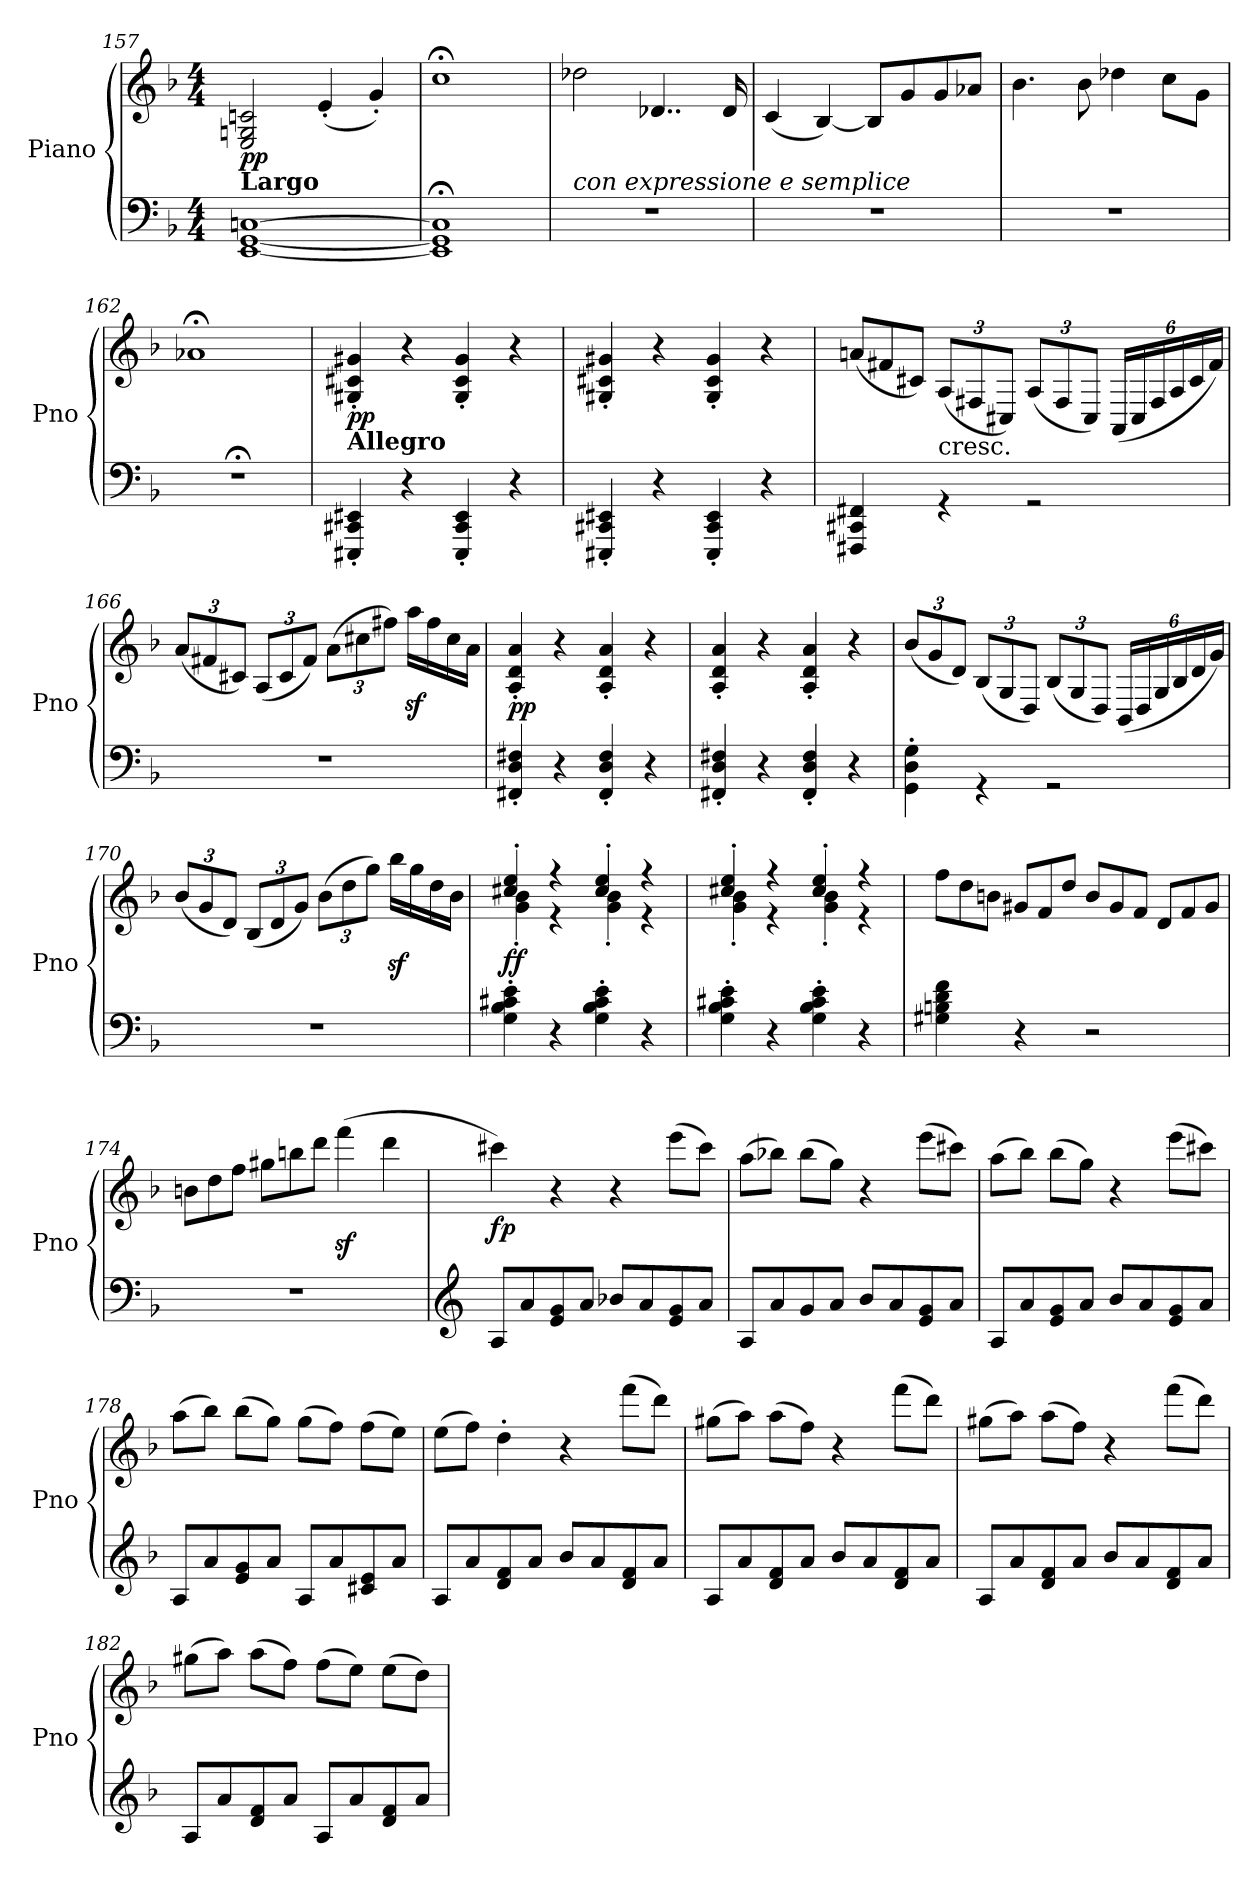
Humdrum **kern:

**kern	**kern	**dynam
*part1	*part1	*part1
*staff2	*staff1	*staff1/2
*I"Piano	*	*
*I'Pno	*	*
*clefF4	*clefG2	*
*k[b-]	*k[b-]	*
*d:	*d:	*
*M4/4	*M4/4	*
*MM40	*MM40	*
=157	=157	=157
!	!LO:TX:b:B:t=Largo	!
!	!	!LO:DY:b
[1EE [1GG [1Cn	2E/ 2Gn/ 2cn/	pp
.	(<4e'/	.
.	4g'/)	.
=158	=158	=158
1EE]; 1GG]; 1C];	1cc;	.
=159	=159	=159
!LO:TX:a:i:t=con expressione e semplice	!	!
1r	2dd-X\	.
.	4..d-X/	.
.	16d-/	.
!!LO:LB:g=z
=160	=160	=160
1r	(<4c/	.
.	[4B-/)	.
.	8B-/L]	.
.	8g/	.
.	8g/	.
.	8a-X/J	.
=161	=161	=161
1r	4.b-\	.
.	8b-\	.
.	4dd-X\	.
.	8cc\L	.
.	8g\J	.
=162	=162	=162
1r;	1a-X;	.
=163	=163	=163
*	*MM168	*
!	!LO:TX:b:B:t=Allegro	!
!	!	!LO:DY:b
4EEE#X/' 4CC#X/' 4EE#X/'	4G#X/' 4c#X/' 4g#X/'	pp
4r	4r	.
4EEE#/' 4CC#/' 4EE#/'	4G#/' 4c#/' 4g#/'	.
4r	4r	.
=164	=164	=164
4EEE#X/' 4CC#X/' 4EE#X/'	4G#X/' 4c#X/' 4g#X/'	.
4r	4r	.
4EEE#/' 4CC#/' 4EE#/'	4G#/' 4c#/' 4g#/'	.
4r	4r	.
!!LO:LB:g=z
=165	=165	=165
*	*Xtuplet	*
4FFF#X/ 4CC#X/ 4FF#X/	(<12an/L	.
.	12f#X/	.
.	12c#X/J)	.
*	*tuplet	*
*	*Xbrackettup	*
!	!LO:TX:b:t=cresc.	!
4rGG	(<12A/L	.
.	12F#X/	.
.	12C#X/J)	.
2rGG	(<12A/L	.
.	12F#/	.
.	12C#/J)	.
.	(<24AA/LL	.
.	24C#/	.
.	24F#/	.
.	24A/	.
.	24c#/	.
.	24f#/JJ)	.
=166	=166	=166
1r	(<12a/L	.
.	12f#X/	.
.	12c#X/J)	.
.	(<12A/L	.
.	12c#/	.
.	12f#/J)	.
.	(>12a\L	.
.	12cc#X\	.
.	12ff#X\J)	.
.	16aaz<\LL	.
.	16ff#\	.
.	16cc#\	.
.	16a\JJ	.
=167	=167	=167
!	!	!LO:DY:b
4FF#X/' 4D/' 4F#X/'	4A/' 4d/' 4a/'	pp
4r	4r	.
4FF#/' 4D/' 4F#/'	4A/' 4d/' 4a/'	.
4r	4r	.
!!LO:LB:g=z
=168	=168	=168
4FF#X/' 4D/' 4F#X/'	4A/' 4d/' 4a/'	.
4r	4r	.
4FF#/' 4D/' 4F#/'	4A/' 4d/' 4a/'	.
4r	4r	.
=169	=169	=169
4GG\' 4D\' 4G\'	(<12b-/L	.
.	12g/	.
.	12d/J)	.
4rGG	(<12B-/L	.
.	12G/	.
.	12D/J)	.
2rGG	(<12B-/L	.
.	12G/	.
.	12D/J)	.
.	(<24BB-/LL	.
.	24D/	.
.	24G/	.
.	24B-/	.
.	24d/	.
.	24g/JJ)	.
=170	=170	=170
1r	(<12b-/L	.
.	12g/	.
.	12d/J)	.
.	(<12B-/L	.
.	12d/	.
.	12g/J)	.
.	(>12b-\L	.
.	12dd\	.
.	12gg\J)	.
.	16bb-z<\LL	.
.	16gg\	.
.	16dd\	.
.	16b-\JJ	.
=171	=171	=171
*	*^	*
!	!	!	!LO:DY:b
4G\' 4B-\' 4c#X\' 4e\'	4cc#X/' 4ee/'	4g\' 4b-\'	ff
4r	4r	4r	.
4G\' 4B-\' 4c#\' 4e\'	4cc#/' 4ee/'	4g\' 4b-\'	.
4r	4r	4r	.
!!LO:PB:g=z	!!
=172	=172	=172	=172
4G\' 4B-\' 4c#X\' 4e\'	4cc#X/' 4ee/'	4g\' 4b-\'	.
4r	4r	4r	.
4G\' 4B-\' 4c#\' 4e\'	4cc#/' 4ee/'	4g\' 4b-\'	.
4r	4r	4r	.
*	*v	*v	*
=173	=173	=173
*	*Xtuplet	*
4G#X\ 4Bn\ 4d\ 4f\	12ff\L	.
.	12dd\	.
.	12bn\J	.
4r	12g#X/L	.
.	12f/	.
.	12dd/J	.
2r	12b/L	.
.	12g#/	.
.	12f/J	.
.	12d/L	.
.	12f/	.
.	12g#/J	.
=174	=174	=174
1r	12bn\L	.
.	12dd\	.
.	12ff\J	.
.	12gg#X\L	.
.	12bbn\	.
.	12ddd\J	.
.	(>4fffz<\	.
.	4ddd\	.
=175	=175	=175
*clefG2	*	*
!	!	!LO:DY:b
8A/L	4ccc#X\)	fp
8a/	.	.
8e/ 8g/	4r	.
8a/J	.	.
8b-X/L	4r	.
8a/	.	.
8e/ 8g/	(>8eee\L	.
8a/J	8ccc#\J)	.
!!LO:LB:g=z
=176	=176	=176
8A/L	(>8aa\L	.
8a/	8bb-X\J)	.
8g/	(>8bb-\L	.
8a/J	8gg\J)	.
8b-/L	4r	.
8a/	.	.
8e/ 8g/	(>8eee\L	.
8a/J	8ccc#X\J)	.
=177	=177	=177
8A/L	(>8aa\L	.
8a/	8bb-\J)	.
8e/ 8g/	(>8bb-\L	.
8a/J	8gg\J)	.
8b-/L	4r	.
8a/	.	.
8e/ 8g/	(>8eee\L	.
8a/J	8ccc#X\J)	.
=178	=178	=178
8A/L	(>8aa\L	.
8a/	8bb-\J)	.
8e/ 8g/	(>8bb-\L	.
8a/J	8gg\J)	.
8A/L	(>8gg\L	.
8a/	8ff\J)	.
8c#X/ 8e/	(>8ff\L	.
8a/J	8ee\J)	.
=179	=179	=179
8A/L	(>8ee\L	.
8a/	8ff\J)	.
8d/ 8f/	4dd'\	.
8a/J	.	.
8b-/L	4r	.
8a/	.	.
8d/ 8f/	(>8fff\L	.
8a/J	8ddd\J)	.
!!LO:LB:g=z
=180	=180	=180
8A/L	(>8gg#X\L	.
8a/	8aa\J)	.
8d/ 8f/	(>8aa\L	.
8a/J	8ff\J)	.
8b-/L	4r	.
8a/	.	.
8d/ 8f/	(>8fff\L	.
8a/J	8ddd\J)	.
=181	=181	=181
8A/L	(>8gg#X\L	.
8a/	8aa\J)	.
8d/ 8f/	(>8aa\L	.
8a/J	8ff\J)	.
8b-/L	4r	.
8a/	.	.
8d/ 8f/	(>8fff\L	.
8a/J	8ddd\J)	.
=182	=182	=182
8A/L	(>8gg#X\L	.
8a/	8aa\J)	.
8d/ 8f/	(>8aa\L	.
8a/J	8ff\J)	.
8A/L	(>8ff\L	.
8a/	8ee\J)	.
8d/ 8f/	(>8ee\L	.
8a/J	8dd\J)	.
=	=	=
*-	*-	*-
